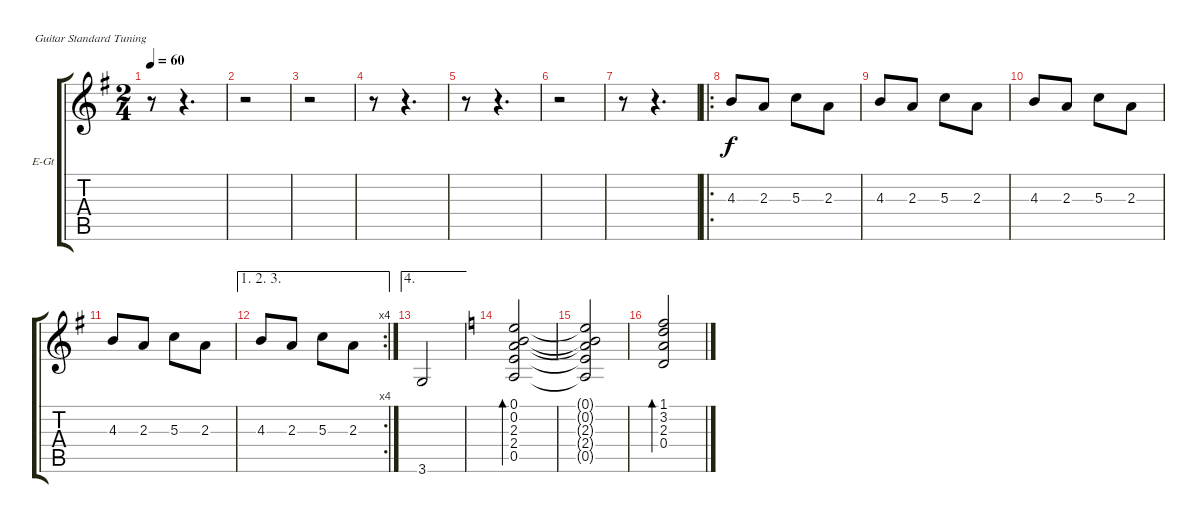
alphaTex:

\defaultSystemsLayout 4
\bracketExtendMode groupsimilarinstruments
\firstSystemTrackNameOrientation horizontal
\otherSystemsTrackNameOrientation horizontal
\track ("Electric Guitar" "E-Gt") {instrument electricguitarclean}
\staff {score tabs}
\tuning (E4 B3 G3 D3 A2 E2)
\ts (2 4)
\tempo 60
\clef g2
\scale 0
\ks eminor
r.8{dy f} r.4{d} |
\scale 0
r.2 |
\scale 0
r.2 |
\scale 0
r.8 r.4{d} |
\scale 0
r.8 r.4{d} |
\scale 0
r.2 |
\scale 0
r.8 r.4{d} |
\ro
4.3.8 2.3.8 5.3.8 2.3.8 |
4.3.8 2.3.8 5.3.8 2.3.8 |
4.3.8 2.3.8 5.3.8 2.3.8 |
4.3.8 2.3.8 5.3.8 2.3.8 |
\ae (1 2 3)
\rc 4
4.3.8 2.3.8 5.3.8 2.3.8 |
\ae 4
3.6.2 |
\ks aminor
(0.1 0.2 2.3 2.4 0.5).2{bd 240} |
(0.1{t} 0.2{t} 2.3{t} 2.4{t} 0.5{t}).2 |
(1.1 3.2 2.3 0.4).2{bd 240}
